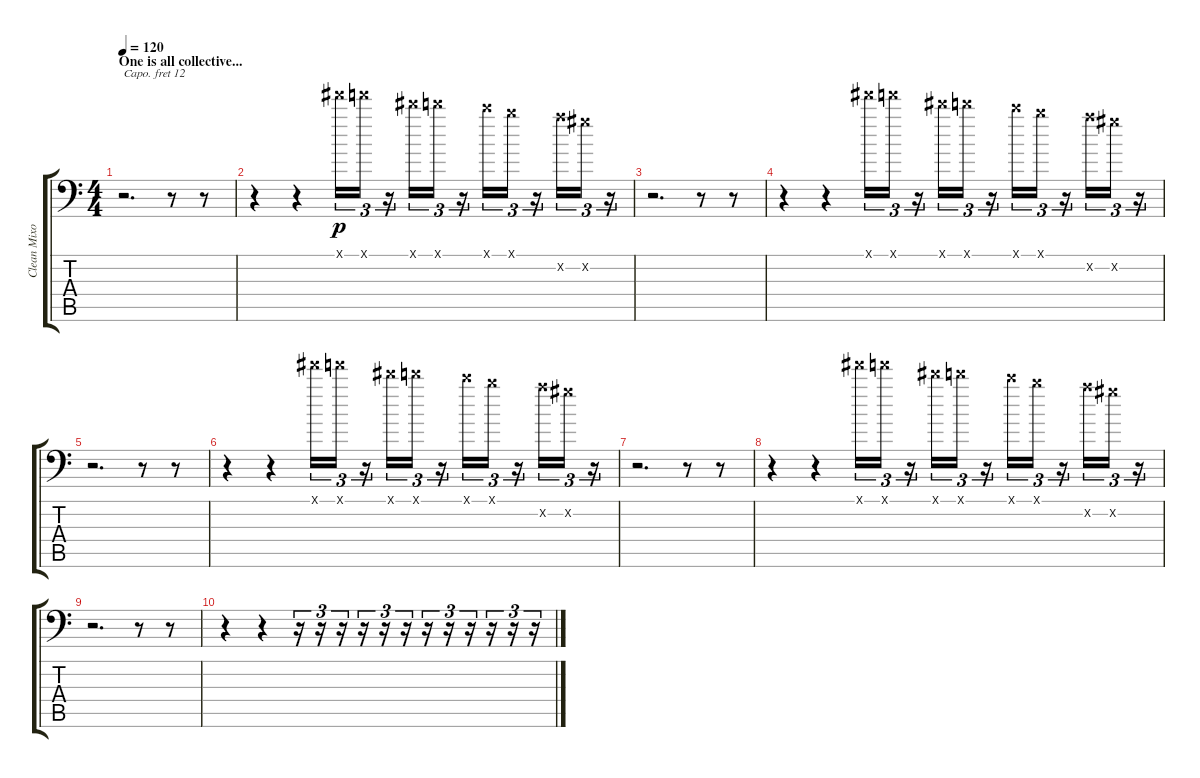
\track ("Clean Mixolydian Bit" "Clean Mixo") {instrument acousticguitarsteel}
\staff {score tabs}
\capo 12
\tuning (B3 G3 C3 G2 C2 G1) {hide}
\ts (4 4)
\section ("" "One is all collective...")
\tempo 120
\clef f4
\ks c
r.2{d dy pp} r.8 r.8 |
r.4 r.4 7.1{x}.16{tu (3 2) dy p} 6.1{x}.16{tu (3 2)} r.16{tu (3 2)} 4.1{x}.16{tu (3 2)} 3.1{x}.16{tu (3 2)} r.16{tu (3 2)} 1.1{x}.16{tu (3 2)} 0.1{x}.16{tu (3 2)} r.16{tu (3 2)} 2.2{x}.16{tu (3 2)} 1.2{x}.16{tu (3 2)} r.16{tu (3 2)} |
r.2{d} r.8 r.8 |
r.4 r.4 7.1{x}.16{tu (3 2)} 6.1{x}.16{tu (3 2)} r.16{tu (3 2)} 4.1{x}.16{tu (3 2)} 3.1{x}.16{tu (3 2)} r.16{tu (3 2)} 1.1{x}.16{tu (3 2)} 0.1{x}.16{tu (3 2)} r.16{tu (3 2)} 2.2{x}.16{tu (3 2)} 1.2{x}.16{tu (3 2)} r.16{tu (3 2)} |
r.2{d} r.8 r.8 |
r.4 r.4 7.1{x}.16{tu (3 2)} 6.1{x}.16{tu (3 2)} r.16{tu (3 2)} 4.1{x}.16{tu (3 2)} 3.1{x}.16{tu (3 2)} r.16{tu (3 2)} 1.1{x}.16{tu (3 2)} 0.1{x}.16{tu (3 2)} r.16{tu (3 2)} 2.2{x}.16{tu (3 2)} 1.2{x}.16{tu (3 2)} r.16{tu (3 2)} |
r.2{d} r.8 r.8 |
r.4 r.4 7.1{x}.16{tu (3 2)} 6.1{x}.16{tu (3 2)} r.16{tu (3 2)} 4.1{x}.16{tu (3 2)} 3.1{x}.16{tu (3 2)} r.16{tu (3 2)} 1.1{x}.16{tu (3 2)} 0.1{x}.16{tu (3 2)} r.16{tu (3 2)} 2.2{x}.16{tu (3 2)} 1.2{x}.16{tu (3 2)} r.16{tu (3 2)} |
r.2{d} r.8 r.8 |
r.4 r.4 r.16{tu (3 2)} r.16{tu (3 2)} r.16{tu (3 2)} r.16{tu (3 2)} r.16{tu (3 2)} r.16{tu (3 2)} r.16{tu (3 2)} r.16{tu (3 2)} r.16{tu (3 2)} r.16{tu (3 2)} r.16{tu (3 2)} r.16{tu (3 2)}
